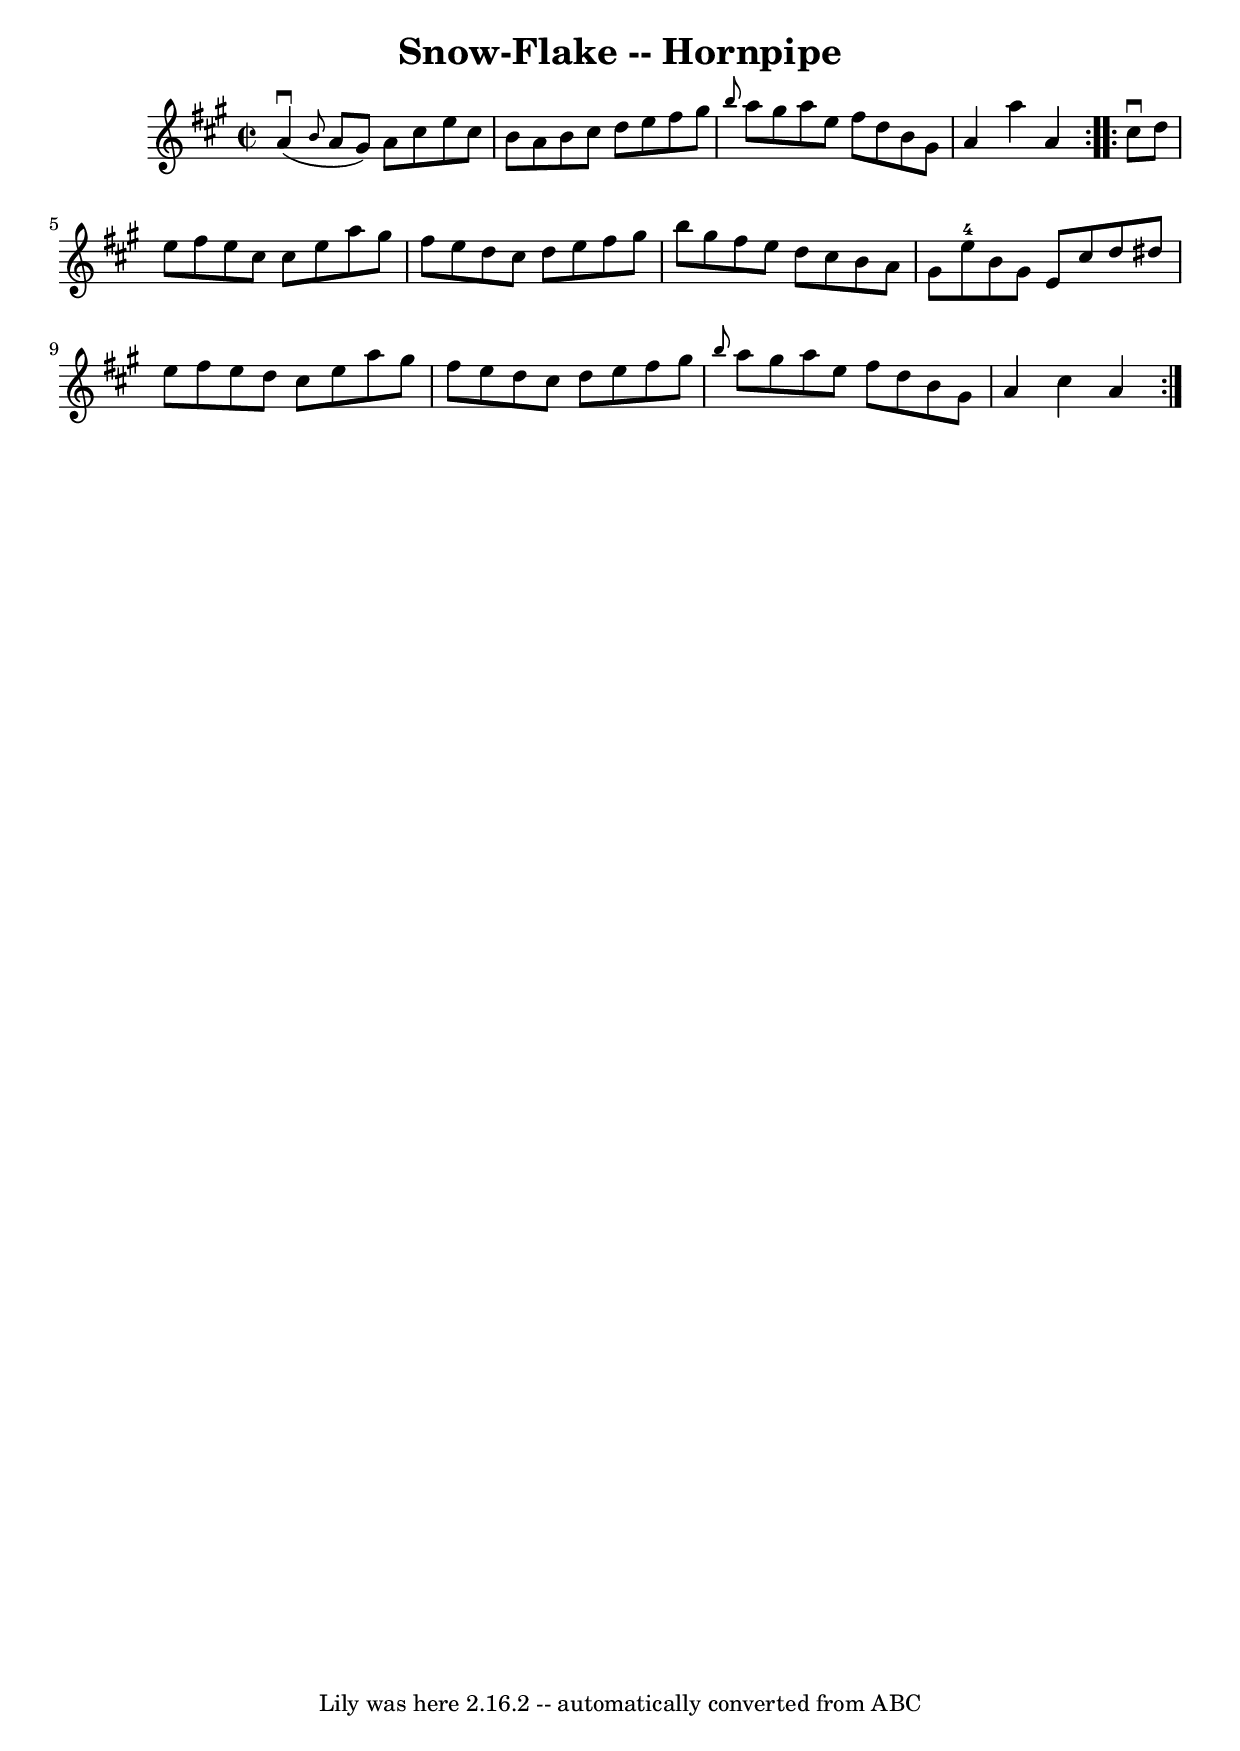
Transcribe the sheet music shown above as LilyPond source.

\version "2.16.2"
\include "Mammoth.ily"
\header {
  %% book = "Cole's 1000 Fiddle Tunes"
  crossRefNumber = "1"
  footnotes = ""
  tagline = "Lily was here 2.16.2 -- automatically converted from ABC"
  title = "Snow-Flake -- Hornpipe"

}
voicedefault =  {



  \repeat volta 2 {

    \override Staff.TimeSignature #'style = #'C
    \time 2/2 
    \key a \major
    a'4 (^\downbow \grace { b'8  
			  } a'8 gis'8 ) a'8 cis''8 e''8 cis''8  |
    b'8 a'8 b'8 cis''8   
    d''8 e''8 fis''8 gis''8  |
    \grace { b''8  
	   } a''8    
    gis''8 a''8 e''8 fis''8 d''8 b'8 gis'8  |
    a'4    
    a''4 a'4  
  }     
  \repeat volta 2 {
    cis''8^\downbow d''8  |
    e''8 
    fis''8 e''8 cis''8 cis''8 e''8 a''8 gis''8  |
    
    fis''8 e''8 d''8 cis''8 d''8 e''8 fis''8 gis''8  |
    
    b''8 gis''8 fis''8 e''8 d''8 cis''8 b'8 a'8  |
    
    gis'8 e''8-4 b'8 gis'8 e'8 cis''8 d''8 dis''8  |
    
    e''8 fis''8 e''8 d''8 cis''8 e''8 a''8 gis''8  |
    
    fis''8 e''8 d''8 cis''8 d''8 e''8 fis''8 gis''8   |
    \grace { b''8  
	   } a''8 gis''8 a''8 e''8 fis''8 d''8 
    b'8 gis'8  |
    a'4 cis''4 a'4  
  }   

}

\score{
  <<

    \context Staff="default"
    {
      \voicedefault 
      
    }

  >>
  \layout {
    
  }
  \midi {
  }

}
